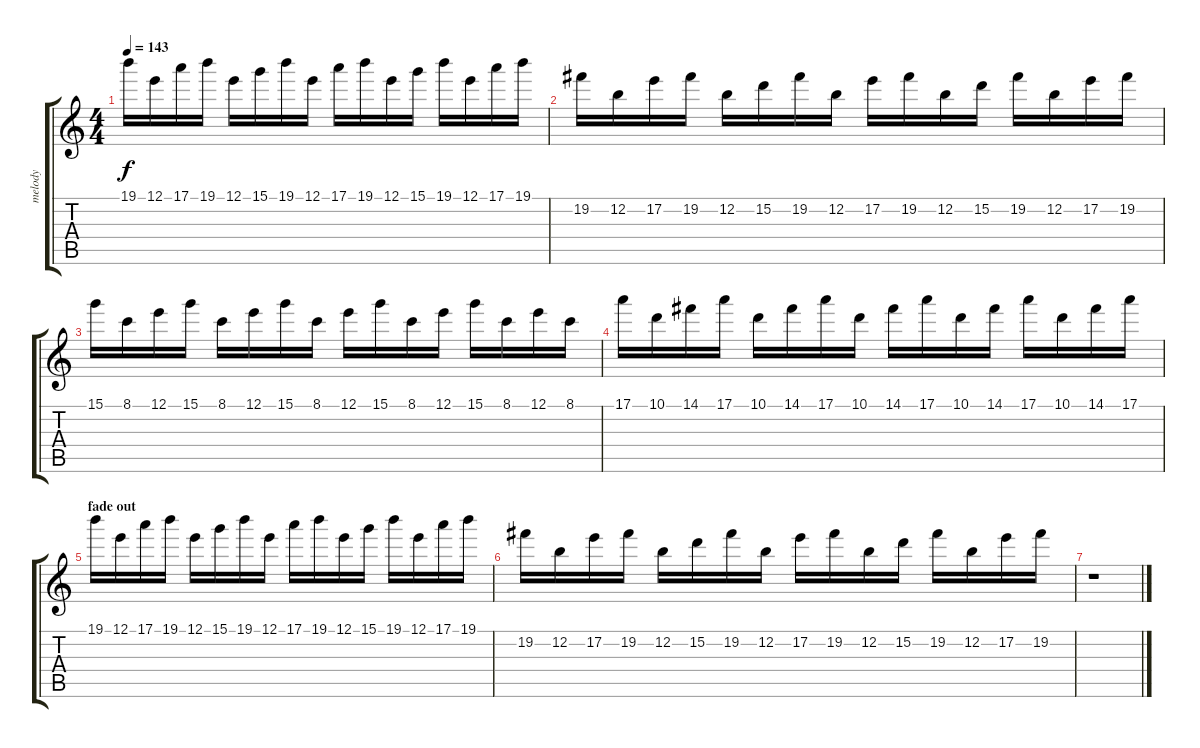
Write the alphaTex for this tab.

\track ("melody" "melody") {instrument distortionguitar}
\staff {score tabs}
\tuning (E4 B3 G3 D3 A2 E2) {hide}
\ts (4 4)
\tempo 143
\clef g2
\ks c
19.1.16{dy f} 12.1.16 17.1.16 19.1.16 12.1.16 15.1.16 19.1.16 12.1.16 17.1.16 19.1.16 12.1.16 15.1.16 19.1.16 12.1.16 17.1.16 19.1.16 |
19.2.16 12.2.16 17.2.16 19.2.16 12.2.16 15.2.16 19.2.16 12.2.16 17.2.16 19.2.16 12.2.16 15.2.16 19.2.16 12.2.16 17.2.16 19.2.16 |
15.1.16 8.1.16 12.1.16 15.1.16 8.1.16 12.1.16 15.1.16 8.1.16 12.1.16 15.1.16 8.1.16 12.1.16 15.1.16 8.1.16 12.1.16 8.1.16 |
17.1.16 10.1.16 14.1.16 17.1.16 10.1.16 14.1.16 17.1.16 10.1.16 14.1.16 17.1.16 10.1.16 14.1.16 17.1.16 10.1.16 14.1.16 17.1.16 |
\section ("" "fade out")
19.1.16 12.1.16 17.1.16 19.1.16 12.1.16 15.1.16 19.1.16 12.1.16 17.1.16 19.1.16 12.1.16 15.1.16 19.1.16 12.1.16 17.1.16 19.1.16 |
19.2.16 12.2.16 17.2.16 19.2.16 12.2.16 15.2.16 19.2.16 12.2.16 17.2.16 19.2.16 12.2.16 15.2.16 19.2.16 12.2.16 17.2.16 19.2.16 |
r.1
